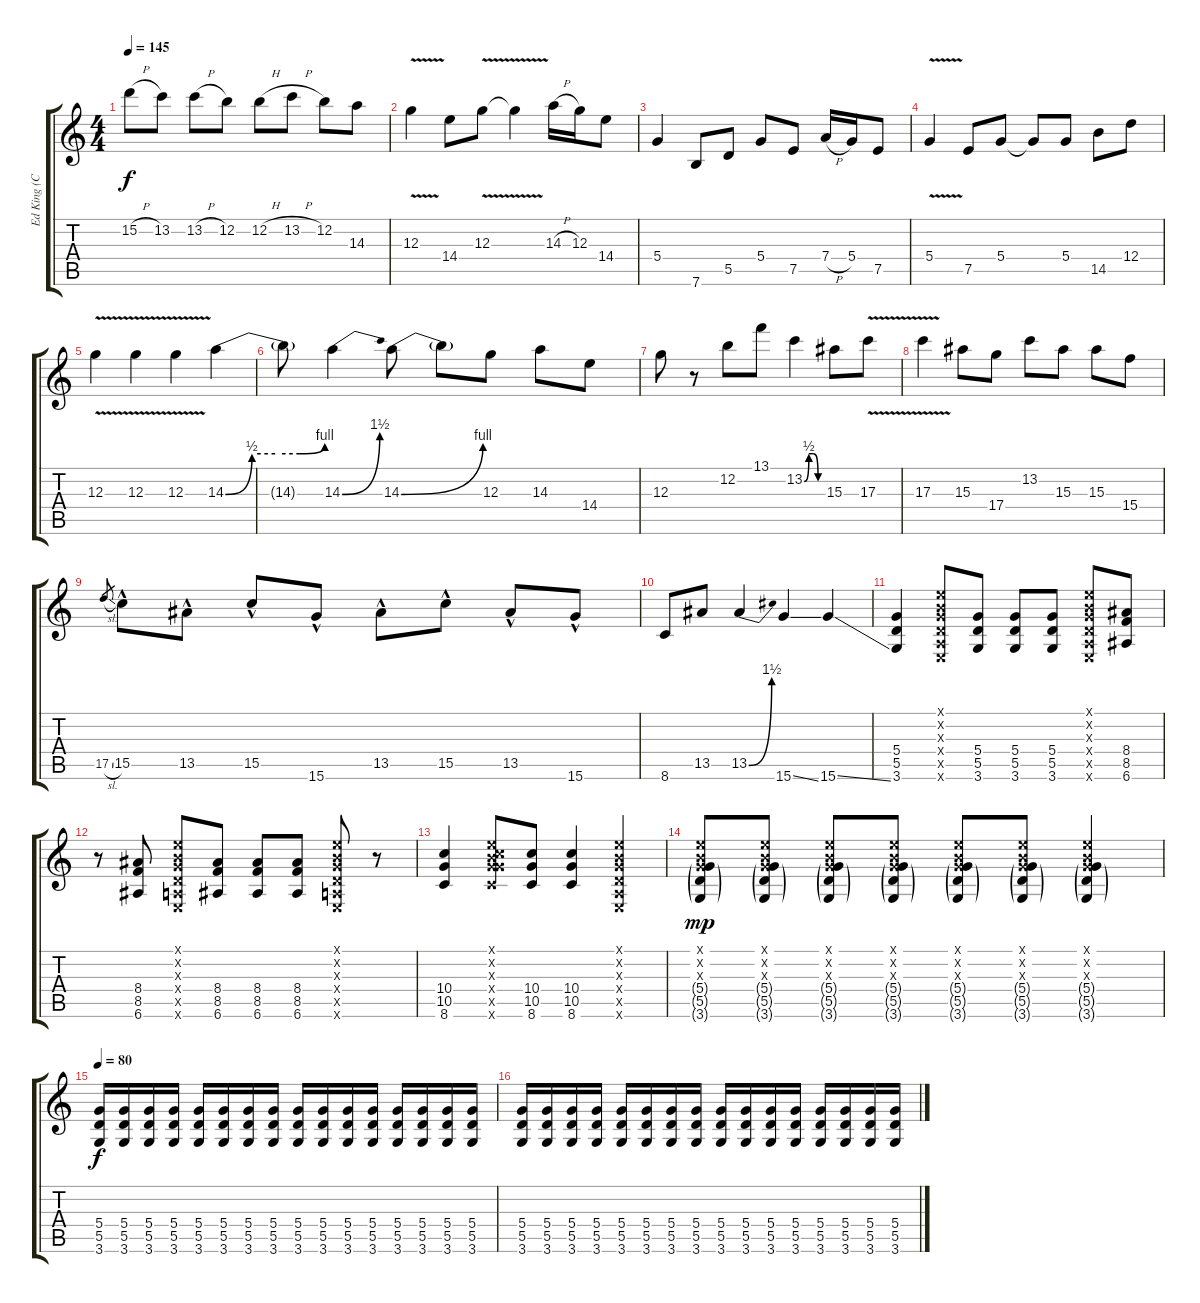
\track ("Ed King (Clean/Solo Guitar)" "Ed King (C") {instrument overdrivenguitar}
\staff {score tabs}
\tuning (E4 B3 G3 D3 A2 E2) {hide}
\ts (4 4)
\tempo 145
\clef g2
\ks c
15.2{h}.8{dy f} 13.2.8 13.2{h}.8 12.2.8 12.2{h}.8 13.2{h}.8 12.2.8 14.3.8 |
12.3{v}.4 14.4.8 12.3{v}.8 12.3{v t}.4 14.3{h}.16 12.3.16 14.4.8 |
5.4.4 7.6.8 5.5.8 5.4.8 7.5.8 7.4{h}.16 5.4.16 7.5.8 |
5.4{v}.4 7.5.8 5.4.8 5.4{t}.8 5.4.8 14.5.8 12.4.8 |
12.3{v}.4 12.3{v}.4 12.3{v}.4 14.3{be (custom 0 0 16 2 30 2 45 2 60 4)}.4 |
14.3{t}.8 14.3{be (bend 0 0 60 6)}.4 14.3{be (bend 0 0 60 4)}.8 14.3{t}.8 12.3.8 14.3.8 14.4.8 |
12.3.8 r.8 12.2.8 13.1.8 13.2{be (custom 0 0 15 2 30 2 45 0 60 0)}.4 15.3.8 17.3{v}.8 |
17.3{v}.4 15.3.8 17.4.8 13.2.8 15.3.8 15.3.8 15.4.8 |
17.5{sl}.8{gr} 15.5{hac}.8 13.5{hac}.8 15.5{hac}.8 15.6{hac}.8 13.5{hac}.8 15.5{hac}.8 13.5{hac}.8 15.6{hac}.8 |
8.6.8 13.5.8 13.5{be (bend 0 0 60 6)}.4 15.6{ss}.4 15.6{ss}.4 |
(5.4 5.5 3.6).4 (0.1{x} 0.2{x} 0.3{x} 0.4{x} 0.5{x} 0.6{x}).8 (5.4 5.5 3.6).8 (5.4 5.5 3.6).8 (5.4 5.5 3.6).8 (0.1{x} 0.2{x} 0.3{x} 0.4{x} 0.5{x} 0.6{x}).8 (8.4 8.5 6.6).8 |
r.8 (8.4 8.5 6.6).8 (0.1{x} 0.2{x} 0.3{x} 0.4{x} 0.5{x} 0.6{x}).8 (8.4 8.5 6.6).8 (8.4 8.5 6.6).8 (8.4 8.5 6.6).8 (0.1{x} 0.2{x} 0.3{x} 0.4{x} 0.5{x} 0.6{x}).8 r.8 |
(10.4 10.5 8.6).4 (0.1{x} 0.2{x} 0.3{x} 10.4{x} 10.5{x} 8.6{x}).8 (10.4 10.5 8.6).8 (10.4 10.5 8.6).4 (0.1{x} 0.2{x} 0.3{x} 0.4{x} 0.5{x} 0.6{x}).4 |
(0.1{x} 0.2{x} 0.3{x} 5.4{g} 5.5{g} 3.6{g}).8{dy mp} (0.1{x} 0.2{x} 0.3{x} 5.4{g} 5.5{g} 3.6{g}).8 (0.1{x} 0.2{x} 0.3{x} 5.4{g} 5.5{g} 3.6{g}).8 (0.1{x} 0.2{x} 0.3{x} 5.4{g} 5.5{g} 3.6{g}).8 (0.1{x} 0.2{x} 0.3{x} 5.4{g} 5.5{g} 3.6{g}).8 (0.1{x} 0.2{x} 0.3{x} 5.4{g} 5.5{g} 3.6{g}).8 (0.1{x} 0.2{x} 0.3{x} 5.4{g} 5.5{g} 3.6{g}).4 |
\tempo 80
(5.4 5.5 3.6).16{dy f} (5.4 5.5 3.6).16 (5.4 5.5 3.6).16 (5.4 5.5 3.6).16 (5.4 5.5 3.6).16 (5.4 5.5 3.6).16 (5.4 5.5 3.6).16 (5.4 5.5 3.6).16 (5.4 5.5 3.6).16 (5.4 5.5 3.6).16 (5.4 5.5 3.6).16 (5.4 5.5 3.6).16 (5.4 5.5 3.6).16 (5.4 5.5 3.6).16 (5.4 5.5 3.6).16 (5.4 5.5 3.6).16 |
(5.4 5.5 3.6).16 (5.4 5.5 3.6).16 (5.4 5.5 3.6).16 (5.4 5.5 3.6).16 (5.4 5.5 3.6).16 (5.4 5.5 3.6).16 (5.4 5.5 3.6).16 (5.4 5.5 3.6).16 (5.4 5.5 3.6).16 (5.4 5.5 3.6).16 (5.4 5.5 3.6).16 (5.4 5.5 3.6).16 (5.4 5.5 3.6).16 (5.4 5.5 3.6).16 (5.4 5.5 3.6).16 (5.4 5.5 3.6).16
